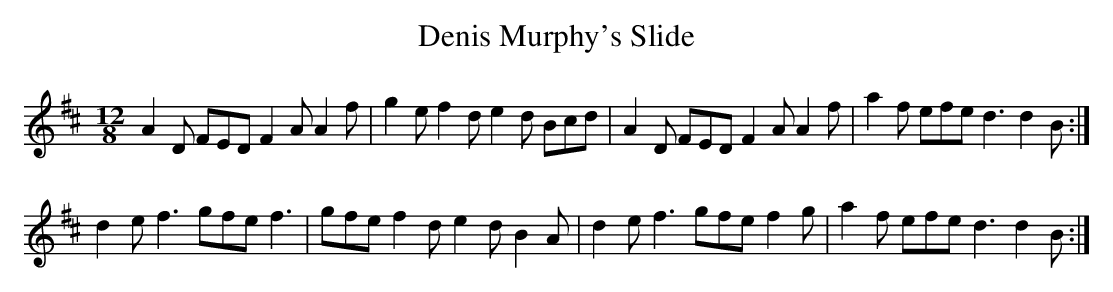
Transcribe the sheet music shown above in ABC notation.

X:1
T:Denis Murphy's Slide
M:12/8
L:1/8
K:AMix
A2 D FED F2 A A2 f|g2 e f2 d e2 d Bcd|\
A2 D FED F2 A A2 f|a2 f efe d3 d2 B :|
d2 e f3 gfe f3|gfe f2 d e2 d B2 A|\
d2 e f3 gfe f2 g|a2 f efe d3 d2 B :|
